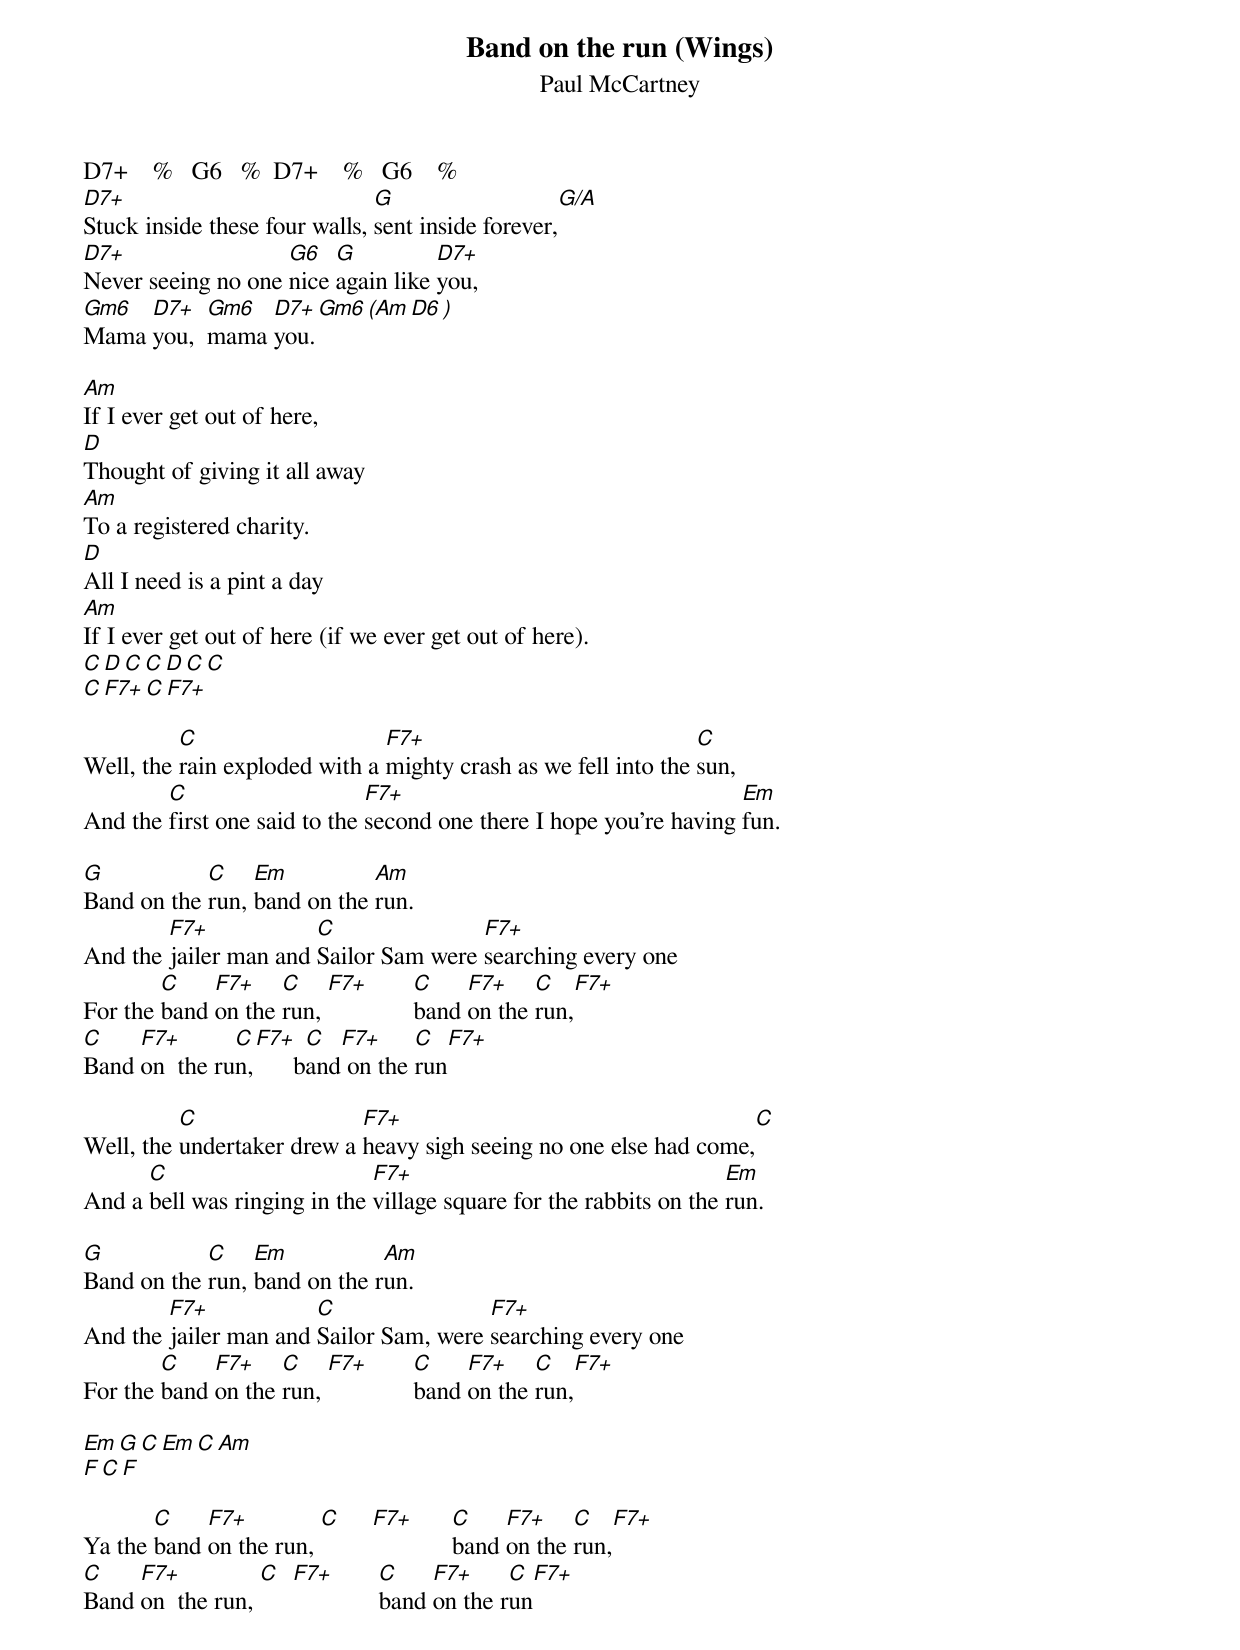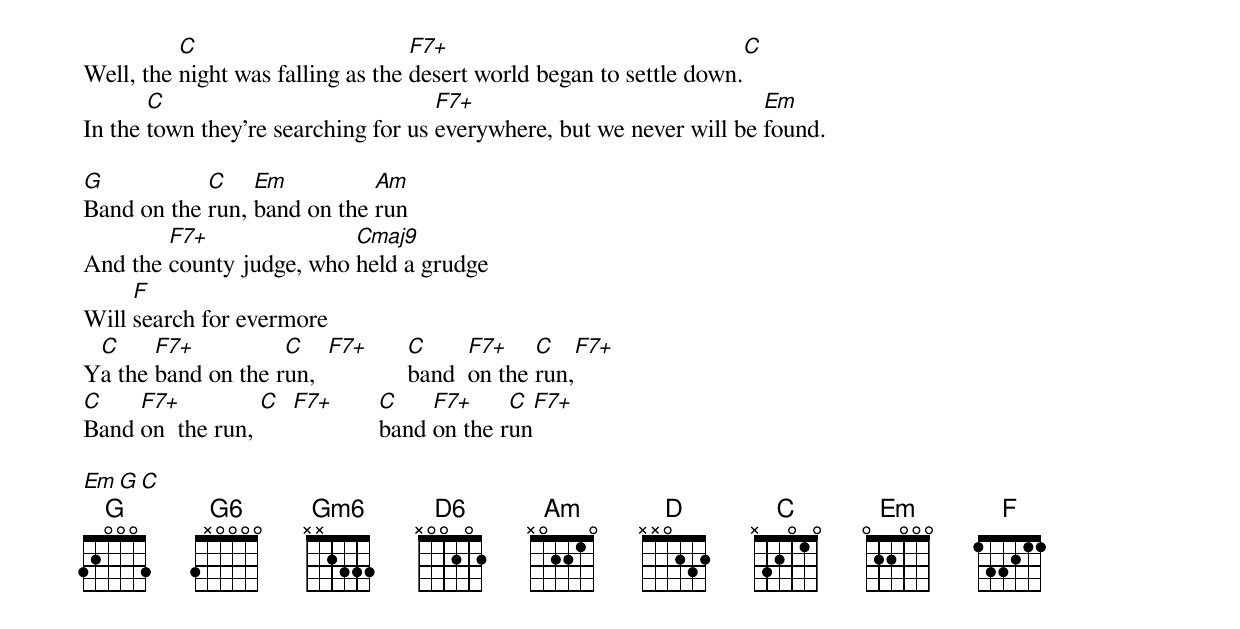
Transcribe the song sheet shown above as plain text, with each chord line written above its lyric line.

Band on the run (Wings)
Paul McCartney

D7+    %   G6   %  D7+    %   G6    %
D7+                            G                    G/A
Stuck inside these four walls, sent inside forever,
D7+                 G6   G          D7+
Never seeing no one nice again like you,
Gm6  D7+   Gm6  D7+    Gm6  (Am      D6 )
Mama you,  mama you.

Am
If I ever get out of here,
D
Thought of giving it all away
Am
To a registered charity.
D
All I need is a pint a day
Am
If I ever get out of here (if we ever get out of here).
C D C C D C C
C   F7+     C   F7+

          C                    F7+                              C
Well, the rain exploded with a mighty crash as we fell into the sun,
        C                     F7+                                   Em
And the first one said to the second one there I hope you're having fun.

G           C    Em          Am
Band on the run, band on the run.
        F7+            C               F7+
And the jailer man and Sailor Sam were searching every one
        C    F7+    C    F7+    C    F7+    C    F7+
For the band on the run,        band on the run,
C    F7+       C F7+    C  F7+     C   F7+
Band on  the run,      band on the run

          C                 F7+                                    C
Well, the undertaker drew a heavy sigh seeing no one else had come,
      C                       F7+                                   Em
And a bell was ringing in the village square for the rabbits on the run.

G           C    Em           Am
Band on the run, band on the run.
        F7+            C                F7+
And the jailer man and Sailor Sam, were searching every one
        C    F7+    C    F7+    C    F7+    C    F7+
For the band on the run,        band on the run,

Em  G  C      Em  C  Am
F   C   F

       C    F7+         C    F7+   C    F7+    C    F7+
Ya the band on the run,            band on the run,
C    F7+          C F7+    C    F7+     C   F7+
Band on  the run,          band on the run

          C                        F7+                               C
Well, the night was falling as the desert world began to settle down.
       C                             F7+                              Em
In the town they're searching for us everywhere, but we never will be found.

G           C    Em          Am
Band on the run, band on the run
        F7+               Cmaj9
And the county judge, who held a grudge
     F
Will search for evermore
 C     F7+          C    F7+   C     F7+    C    F7+
Ya the band on the run,        band  on the run,
C    F7+          C F7+    C    F7+     C   F7+
Band on  the run,          band on the run

Em    G    C
